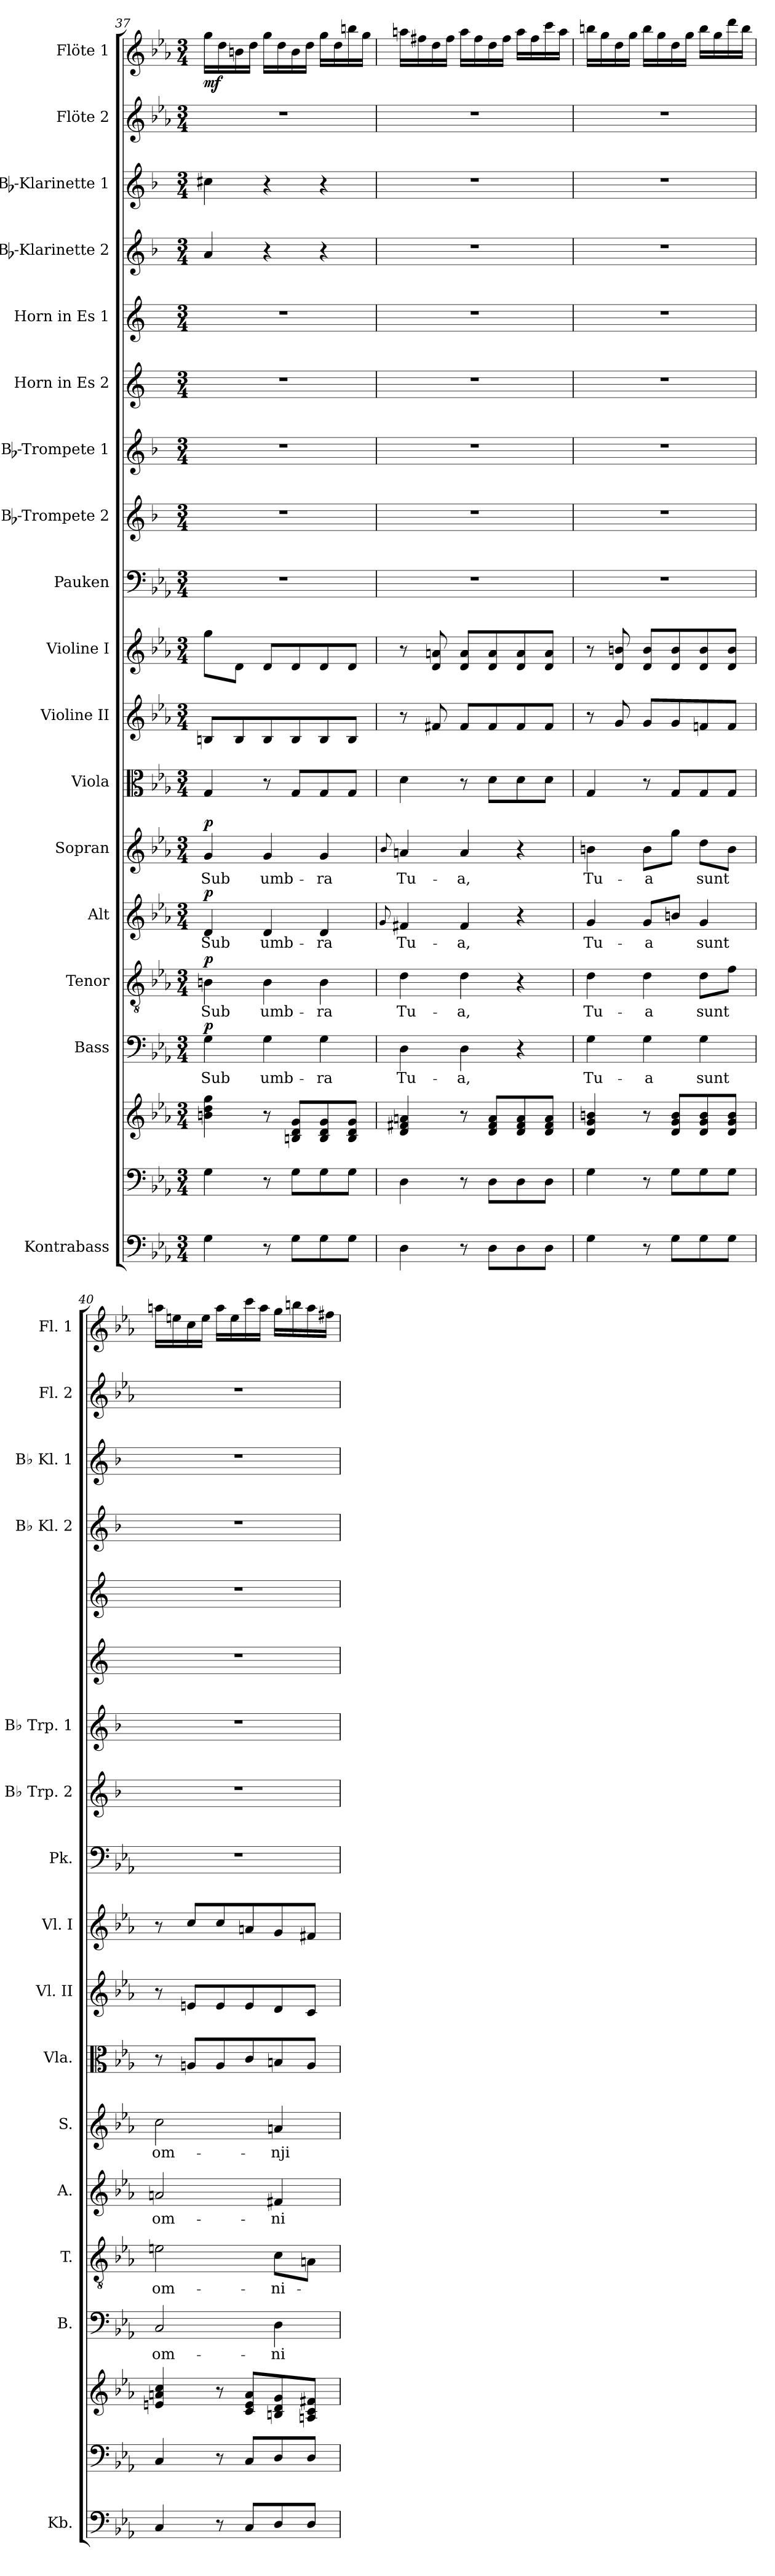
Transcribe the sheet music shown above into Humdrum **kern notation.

**kern	**kern	**kern	**kern	**text	**dynam	**kern	**text	**dynam	**kern	**text	**dynam	**kern	**text	**dynam	**kern	**kern	**kern	**kern	**kern	**kern	**kern	**kern	**kern	**kern	**kern	**kern	**dynam
*part18	*part17	*part17	*part16	*part16	*part16	*part15	*part15	*part15	*part14	*part14	*part14	*part13	*part13	*part13	*part12	*part11	*part10	*part9	*part8	*part7	*part6	*part5	*part4	*part3	*part2	*part1	*part1
*staff19	*staff18	*staff17	*staff16	*staff16	*staff16	*staff15	*staff15	*staff15	*staff14	*staff14	*staff14	*staff13	*staff13	*staff13	*staff12	*staff11	*staff10	*staff9	*staff8	*staff7	*staff6	*staff5	*staff4	*staff3	*staff2	*staff1	*staff1
*I"Kontrabass	*	*	*I"Bass	*	*	*I"Tenor	*	*	*I"Alt	*	*	*I"Sopran	*	*	*I"Viola	*I"Violine II	*I"Violine I	*I"Pauken	*I"Bb-Trompete 2	*I"Bb-Trompete 1	*I"Horn in Es 2	*I"Horn in Es 1	*I"Bb-Klarinette 2	*I"Bb-Klarinette 1	*I"Flöte 2	*I"Flöte 1	*
*I'Kb.	*	*	*I'B.	*	*	*I'T.	*	*	*I'A.	*	*	*I'S.	*	*	*I'Vla.	*I'Vl. II	*I'Vl. I	*I'Pk.	*I'Bb Trp. 2	*I'Bb Trp. 1	*	*	*I'Bb Kl. 2	*I'Bb Kl. 1	*I'Fl. 2	*I'Fl. 1	*
!!LO:PB:g=z
*clefF4	*clefF4	*clefG2	*clefF4	*	*	*clefGv2	*	*	*clefG2	*	*	*clefG2	*	*	*clefC3	*clefG2	*clefG2	*clefF4	*clefG2	*clefG2	*clefG2	*clefG2	*clefG2	*clefG2	*clefG2	*clefG2	*
*ITrd7c12	*	*	*	*	*	*	*	*	*	*	*	*	*	*	*	*	*	*	*ITrd1c2	*ITrd1c2	*ITrd5c9	*ITrd5c9	*ITrd1c2	*ITrd1c2	*	*	*
*k[b-e-a-]	*k[b-e-a-]	*k[b-e-a-]	*k[b-e-a-]	*	*	*k[b-e-a-]	*	*	*k[b-e-a-]	*	*	*k[b-e-a-]	*	*	*k[b-e-a-]	*k[b-e-a-]	*k[b-e-a-]	*k[b-e-a-]	*k[b-e-a-]	*k[b-e-a-]	*k[b-e-a-]	*k[b-e-a-]	*k[b-e-a-]	*k[b-e-a-]	*k[b-e-a-]	*k[b-e-a-]	*
*E-:	*E-:	*E-:	*E-:	*	*	*E-:	*	*	*E-:	*	*	*E-:	*	*	*E-:	*E-:	*E-:	*E-:	*E-:	*E-:	*E-:	*E-:	*E-:	*E-:	*E-:	*E-:	*
*M3/4	*M3/4	*M3/4	*M3/4	*	*	*M3/4	*	*	*M3/4	*	*	*M3/4	*	*	*M3/4	*M3/4	*M3/4	*M3/4	*M3/4	*M3/4	*M3/4	*M3/4	*M3/4	*M3/4	*M3/4	*M3/4	*
=37	=37	=37	=37	=37	=37	=37	=37	=37	=37	=37	=37	=37	=37	=37	=37	=37	=37	=37	=37	=37	=37	=37	=37	=37	=37	=37	=37
!	!	!	!	!LO:LY:b	!LO:DY:a	!	!LO:LY:b	!LO:DY:a	!	!LO:LY:b	!LO:DY:a	!	!LO:LY:b	!LO:DY:a	!	!	!	!	!	!	!	!	!	!	!	!	!LO:DY:b
4GG\	4G\	4bn\ 4dd\ 4gg\	4G\	Sub	p	4Bn\	Sub	p	4d/	Sub	p	4g/	Sub	p	4G/	8Bn/L	8gg\L	2.r	2.r	2.r	2.r	2.r	4g/	4bn\	2.r	16gg\LL	mf
.	.	.	.	.	.	.	.	.	.	.	.	.	.	.	.	.	.	.	.	.	.	.	.	.	.	16dd\	.
.	.	.	.	.	.	.	.	.	.	.	.	.	.	.	.	8B/	8d\J	.	.	.	.	.	.	.	.	16bn\	.
.	.	.	.	.	.	.	.	.	.	.	.	.	.	.	.	.	.	.	.	.	.	.	.	.	.	16dd\JJ	.
!	!	!	!	!LO:LY:b	!	!	!LO:LY:b	!	!	!LO:LY:b	!	!	!LO:LY:b	!	!	!	!	!	!	!	!	!	!	!	!	!	!
8r	8r	8r	4G\	umb-	.	4B\	umb-	.	4d/	umb-	.	4g/	umb-	.	8r	8B/	8d/L	.	.	.	.	.	4r	4r	.	16gg\LL	.
.	.	.	.	.	.	.	.	.	.	.	.	.	.	.	.	.	.	.	.	.	.	.	.	.	.	16dd\	.
8GG\L	8G\L	8Bn/ 8d/ 8g/L	.	.	.	.	.	.	.	.	.	.	.	.	8G/L	8B/	8d/	.	.	.	.	.	.	.	.	16b\	.
.	.	.	.	.	.	.	.	.	.	.	.	.	.	.	.	.	.	.	.	.	.	.	.	.	.	16dd\JJ	.
!	!	!	!	!LO:LY:b	!	!	!LO:LY:b	!	!	!LO:LY:b	!	!	!LO:LY:b	!	!	!	!	!	!	!	!	!	!	!	!	!	!
8GG\	8G\	8B/ 8d/ 8g/	4G\	-ra	.	4B\	-ra	.	4d/	-ra	.	4g/	-ra	.	8G/	8B/	8d/	.	.	.	.	.	4r	4r	.	16gg\LL	.
.	.	.	.	.	.	.	.	.	.	.	.	.	.	.	.	.	.	.	.	.	.	.	.	.	.	16dd\	.
8GG\J	8G\J	8B/ 8d/ 8g/J	.	.	.	.	.	.	.	.	.	.	.	.	8G/J	8B/J	8d/J	.	.	.	.	.	.	.	.	16bbn\	.
.	.	.	.	.	.	.	.	.	.	.	.	.	.	.	.	.	.	.	.	.	.	.	.	.	.	16gg\JJ	.
=38	=38	=38	=38	=38	=38	=38	=38	=38	=38	=38	=38	=38	=38	=38	=38	=38	=38	=38	=38	=38	=38	=38	=38	=38	=38	=38	=38
.	.	.	.	.	.	.	.	.	8qqg/	.	.	8qqb-/	.	.	.	.	.	.	.	.	.	.	.	.	.	.	.
!	!	!	!	!LO:LY:b	!	!	!LO:LY:b	!	!	!LO:LY:b	!	!	!LO:LY:b	!	!	!	!	!	!	!	!	!	!	!	!	!	!
4DD\	4D\	4d/ 4f#X/ 4an/	4D\	Tu-	.	4d\	Tu-	.	4f#X/	Tu-	.	4an/	Tu-	.	4d\	8r	8r	2.r	2.r	2.r	2.r	2.r	2.r	2.r	2.r	16aan\LL	.
.	.	.	.	.	.	.	.	.	.	.	.	.	.	.	.	.	.	.	.	.	.	.	.	.	.	16ff#X\	.
.	.	.	.	.	.	.	.	.	.	.	.	.	.	.	.	8f#X/	8d/ 8an/	.	.	.	.	.	.	.	.	16dd\	.
.	.	.	.	.	.	.	.	.	.	.	.	.	.	.	.	.	.	.	.	.	.	.	.	.	.	16ff#\JJ	.
!	!	!	!	!LO:LY:b	!	!	!LO:LY:b	!	!	!LO:LY:b	!	!	!LO:LY:b	!	!	!	!	!	!	!	!	!	!	!	!	!	!
8r	8r	8r	4D\	-a,	.	4d\	-a,	.	4f#/	-a,	.	4a/	-a,	.	8r	8f#/L	8d/ 8a/L	.	.	.	.	.	.	.	.	16aa\LL	.
.	.	.	.	.	.	.	.	.	.	.	.	.	.	.	.	.	.	.	.	.	.	.	.	.	.	16ff#\	.
8DD\L	8D\L	8d/ 8f#/ 8a/L	.	.	.	.	.	.	.	.	.	.	.	.	8d\L	8f#/	8d/ 8a/	.	.	.	.	.	.	.	.	16dd\	.
.	.	.	.	.	.	.	.	.	.	.	.	.	.	.	.	.	.	.	.	.	.	.	.	.	.	16ff#\JJ	.
8DD\	8D\	8d/ 8f#/ 8a/	4r	.	.	4r	.	.	4r	.	.	4r	.	.	8d\	8f#/	8d/ 8a/	.	.	.	.	.	.	.	.	16aa\LL	.
.	.	.	.	.	.	.	.	.	.	.	.	.	.	.	.	.	.	.	.	.	.	.	.	.	.	16ff#\	.
8DD\J	8D\J	8d/ 8f#/ 8a/J	.	.	.	.	.	.	.	.	.	.	.	.	8d\J	8f#/J	8d/ 8a/J	.	.	.	.	.	.	.	.	16ccc\	.
.	.	.	.	.	.	.	.	.	.	.	.	.	.	.	.	.	.	.	.	.	.	.	.	.	.	16aa\JJ	.
=39	=39	=39	=39	=39	=39	=39	=39	=39	=39	=39	=39	=39	=39	=39	=39	=39	=39	=39	=39	=39	=39	=39	=39	=39	=39	=39	=39
!	!	!	!	!LO:LY:b	!	!	!LO:LY:b	!	!	!LO:LY:b	!	!	!LO:LY:b	!	!	!	!	!	!	!	!	!	!	!	!	!	!
4GG\	4G\	4d/ 4g/ 4bn/	4G\	Tu-	.	4d\	Tu-	.	4g/	Tu-	.	4bn\	Tu-	.	4G/	8r	8r	2.r	2.r	2.r	2.r	2.r	2.r	2.r	2.r	16bbn\LL	.
.	.	.	.	.	.	.	.	.	.	.	.	.	.	.	.	.	.	.	.	.	.	.	.	.	.	16gg\	.
.	.	.	.	.	.	.	.	.	.	.	.	.	.	.	.	8g/	8d/ 8bn/	.	.	.	.	.	.	.	.	16dd\	.
.	.	.	.	.	.	.	.	.	.	.	.	.	.	.	.	.	.	.	.	.	.	.	.	.	.	16gg\JJ	.
!	!	!	!	!LO:LY:b	!	!	!LO:LY:b	!	!	!LO:LY:b	!	!	!LO:LY:b	!	!	!	!	!	!	!	!	!	!	!	!	!	!
8r	8r	8r	4G\	-a	.	4d\	-a	.	8g/L	-a	.	8b\L	-a	.	8r	8g/L	8d/ 8b/L	.	.	.	.	.	.	.	.	16bb\LL	.
.	.	.	.	.	.	.	.	.	.	.	.	.	.	.	.	.	.	.	.	.	.	.	.	.	.	16gg\	.
8GG\L	8G\L	8d/ 8g/ 8b/L	.	.	.	.	.	.	8bn/J	.	.	8gg\J	.	.	8G/L	8g/	8d/ 8b/	.	.	.	.	.	.	.	.	16dd\	.
.	.	.	.	.	.	.	.	.	.	.	.	.	.	.	.	.	.	.	.	.	.	.	.	.	.	16gg\JJ	.
!	!	!	!	!LO:LY:b	!	!	!LO:LY:b	!	!	!LO:LY:b	!	!	!LO:LY:b	!	!	!	!	!	!	!	!	!	!	!	!	!	!
8GG\	8G\	8d/ 8g/ 8b/	4G\	sunt	.	8d\L	sunt	.	4g/	sunt	.	8dd\L	sunt	.	8G/	8fn/	8d/ 8b/	.	.	.	.	.	.	.	.	16bb\LL	.
.	.	.	.	.	.	.	.	.	.	.	.	.	.	.	.	.	.	.	.	.	.	.	.	.	.	16gg\	.
8GG\J	8G\J	8d/ 8g/ 8b/J	.	.	.	8f\J	.	.	.	.	.	8b\J	.	.	8G/J	8f/J	8d/ 8b/J	.	.	.	.	.	.	.	.	16ddd\	.
.	.	.	.	.	.	.	.	.	.	.	.	.	.	.	.	.	.	.	.	.	.	.	.	.	.	16bb\JJ	.
=40	=40	=40	=40	=40	=40	=40	=40	=40	=40	=40	=40	=40	=40	=40	=40	=40	=40	=40	=40	=40	=40	=40	=40	=40	=40	=40	=40
!	!	!	!	!LO:LY:b	!	!	!LO:LY:b	!	!	!LO:LY:b	!	!	!LO:LY:b	!	!	!	!	!	!	!	!	!	!	!	!	!	!
4CC/	4C/	4en/ 4an/ 4cc/	2C/	om-	.	2en\	om-	.	2an/	om-	.	2cc\	om-	.	8r	8r	8r	2.r	2.r	2.r	2.r	2.r	2.r	2.r	2.r	16aan\LL	.
.	.	.	.	.	.	.	.	.	.	.	.	.	.	.	.	.	.	.	.	.	.	.	.	.	.	16een\	.
.	.	.	.	.	.	.	.	.	.	.	.	.	.	.	8An/L	8en/L	8cc/L	.	.	.	.	.	.	.	.	16cc\	.
.	.	.	.	.	.	.	.	.	.	.	.	.	.	.	.	.	.	.	.	.	.	.	.	.	.	16ee\JJ	.
8r	8r	8r	.	.	.	.	.	.	.	.	.	.	.	.	8A/	8e/	8cc/	.	.	.	.	.	.	.	.	16aa\LL	.
.	.	.	.	.	.	.	.	.	.	.	.	.	.	.	.	.	.	.	.	.	.	.	.	.	.	16ee\	.
8CC/L	8C/L	8c/ 8e/ 8a/L	.	.	.	.	.	.	.	.	.	.	.	.	8c/	8e/	8an/	.	.	.	.	.	.	.	.	16ccc\	.
.	.	.	.	.	.	.	.	.	.	.	.	.	.	.	.	.	.	.	.	.	.	.	.	.	.	16aa\JJ	.
!	!	!	!	!LO:LY:b	!	!	!LO:LY:b	!	!	!LO:LY:b	!	!	!LO:LY:b	!	!	!	!	!	!	!	!	!	!	!	!	!	!
8DD/	8D/	8Bn/ 8d/ 8g/	4D\	-ni-	.	8c\L	-ni-	.	4f#X/	-ni-	.	4an/	-nji-	.	8Bn/	8d/	8g/	.	.	.	.	.	.	.	.	16gg\LL	.
.	.	.	.	.	.	.	.	.	.	.	.	.	.	.	.	.	.	.	.	.	.	.	.	.	.	16bbn\	.
8DD/J	8D/J	8An/ 8c/ 8f#X/J	.	.	.	8An\J	.	.	.	.	.	.	.	.	8A/J	8c/J	8f#X/J	.	.	.	.	.	.	.	.	16aa\	.
.	.	.	.	.	.	.	.	.	.	.	.	.	.	.	.	.	.	.	.	.	.	.	.	.	.	16ff#X\JJ	.
=	=	=	=	=	=	=	=	=	=	=	=	=	=	=	=	=	=	=	=	=	=	=	=	=	=	=	=
*-	*-	*-	*-	*-	*-	*-	*-	*-	*-	*-	*-	*-	*-	*-	*-	*-	*-	*-	*-	*-	*-	*-	*-	*-	*-	*-	*-
